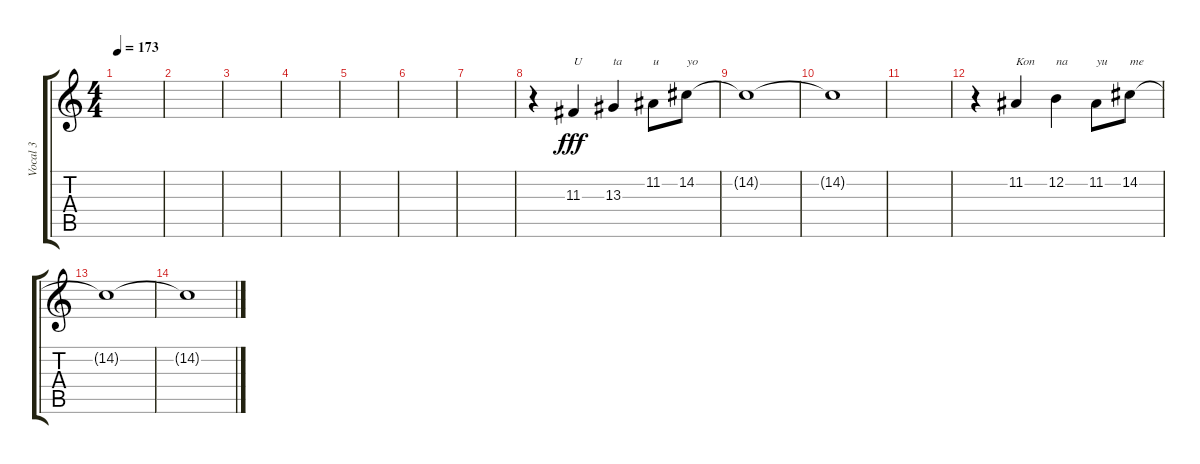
\track ("Vocal 3" "Vocal 3") {instrument clarinet}
\staff {score tabs}
\tuning (E4 B3 G3 D3 A2 E2) {hide}
\ts (4 4)
\tempo 173
\clef g2
\ks c
|
|
|
|
|
|
|
r.4 11.3.4{txt "U" dy fff} 13.3.4{txt "ta"} 11.2.8{txt "u"} 14.2.8{txt "yo"} |
14.2{t}.1 |
14.2{t}.1 |
|
r.4 11.2.4{txt "Kon"} 12.2.4{txt "na"} 11.2.8{txt "yu"} 14.2.8{txt "me"} |
14.2{t}.1 |
14.2{t}.1
